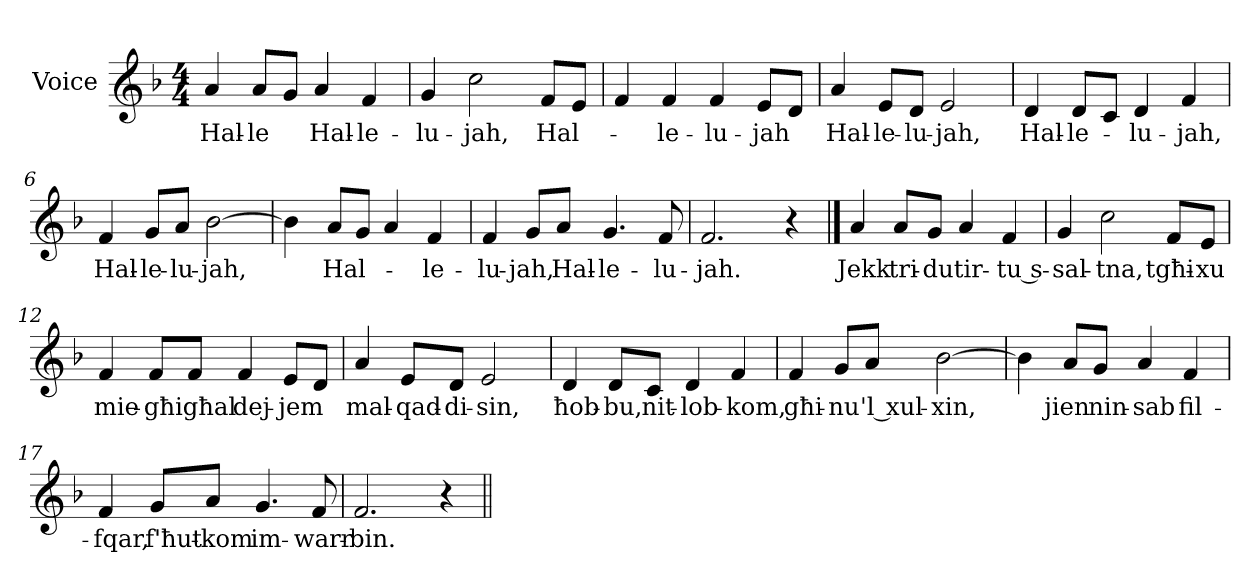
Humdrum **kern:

**kern	**text
*part1	*part1
*staff1	*staff1
*I"Voice	*
*I'Vo.	*
*clefG2	*
*k[b-]	*
*M4/4	*
=1	=1
4a/	Hal-
8a/L	-le
8g/J	.
4a/	Hal-
4f/	-le-
=2	=2
4g/	-lu-
2cc\	-jah,
8f/L	Hal-
8e/J	.
=3	=3
4f/	.
4f/	-le-
4f/	-lu-
8e/L	-jah
8d/J	.
=4	=4
4a/	Hal-
8e/L	-le-
8d/J	-lu-
2e/	-jah,
=5	=5
4d/	Hal-
8d/L	-le-
8c/J	.
4d/	-lu-
4f/	-jah,
=6	=6
4f/	Hal-
8g/L	-le-
8a/J	-lu-
[2b-\	-jah,
=7	=7
4b-\]	.
8a/L	Hal-
8g/J	.
4a/	.
4f/	-le-
=8	=8
4f/	-lu-
8g/L	-jah,
8a/J	Hal-
4.g/	-le-
8f/	-lu-
=9	=9
2.f/	-jah.
4r	.
!!LO:LB:g=z
==10	==10
4a/	Jekk
8a/L	tri-
8g/J	-du
4a/	tir-
4f/	-tu s-
=11	=11
4g/	-sal-
2cc\	-tna,
8f/L	tgħi-
8e/J	-xu
=12	=12
4f/	mie-
8f/L	-għi
8f/J	għal
4f/	dej-
8e/L	-jem
8d/J	.
=13	=13
4a/	mal-
8e/L	-qad-
8d/J	-di-
2e/	-sin,
=14	=14
4d/	ħob-
8d/L	-bu,
8c/J	nit-
4d/	-lob-
4f/	-kom,
=15	=15
4f/	għi-
8g/L	-nu
8a/J	'l xul-
[2b-\	-xin,
=16	=16
4b-\]	.
8a/L	jien
8g/J	nin-
4a/	-sab
4f/	fil-
=17	=17
4f/	-fqar,
8g/L	f'ħut-
8a/J	-kom
4.g/	im-
8f/	-warr-
=18	=18
2.f/	-bin.
4r	.
=||	=||
*-	*-
